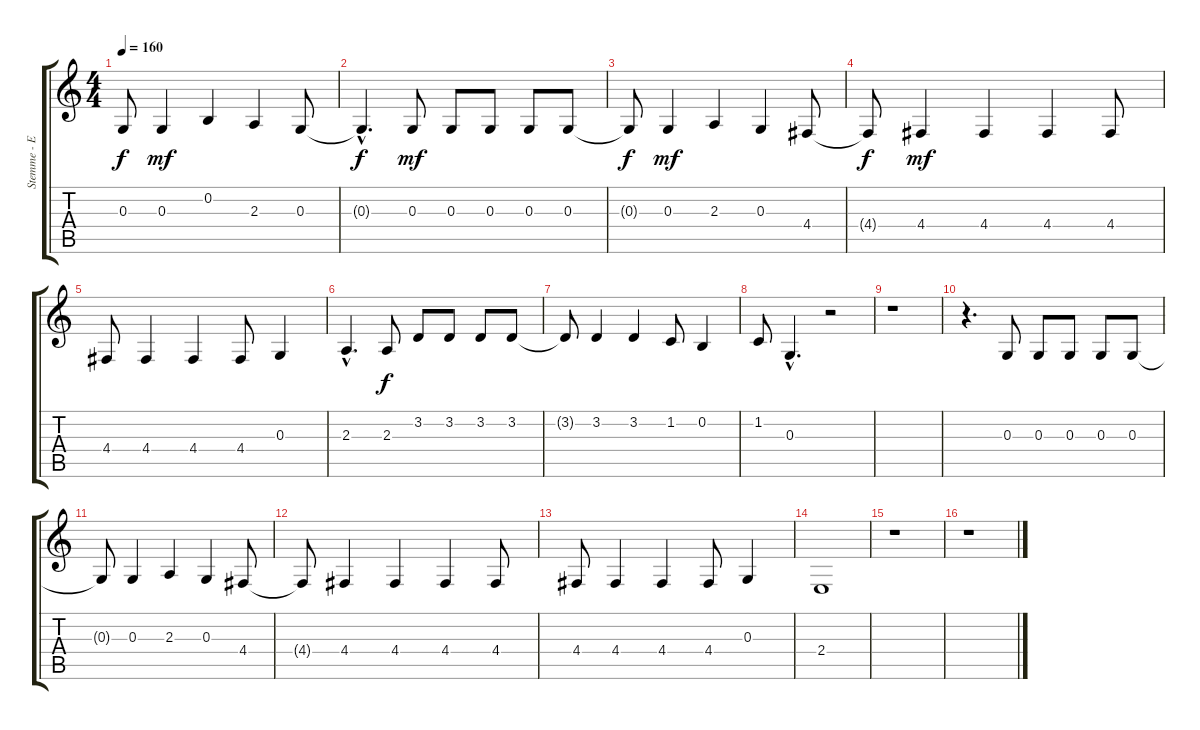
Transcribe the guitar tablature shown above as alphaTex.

\track ("Stemme - Egil" "Stemme - E") {instrument lead8bassandlead}
\staff {score tabs}
\tuning (E4 B3 G3 D3 A2 E2) {hide}
\ts (4 4)
\tempo 160
\clef g2
\ks c
0.3{t}.8{dy f} 0.3.4{dy mf} 0.2.4 2.3.4 0.3.8 |
0.3{hac t}.4{d dy f} 0.3.8{dy mf} 0.3.8 0.3.8 0.3.8 0.3.8 |
0.3{t}.8{dy f} 0.3.4{dy mf} 2.3.4 0.3.4 4.4.8 |
4.4{t}.8{dy f} 4.4.4{dy mf} 4.4.4 4.4.4 4.4.8 |
4.4.8 4.4.4 4.4.4 4.4.8 0.3.4 |
2.3{hac}.4{d} 2.3.8{dy f} 3.2.8 3.2.8 3.2.8 3.2.8 |
3.2{t}.8 3.2.4 3.2.4 1.2.8 0.2.4 |
1.2.8 0.3{hac}.4{d} r.2 |
r.1 |
r.4{d} 0.3.8 0.3.8 0.3.8 0.3.8 0.3.8 |
0.3{t}.8 0.3.4 2.3.4 0.3.4 4.4.8 |
4.4{t}.8 4.4.4 4.4.4 4.4.4 4.4.8 |
4.4.8 4.4.4 4.4.4 4.4.8 0.3.4 |
2.4.1 |
r.1 |
r.1
